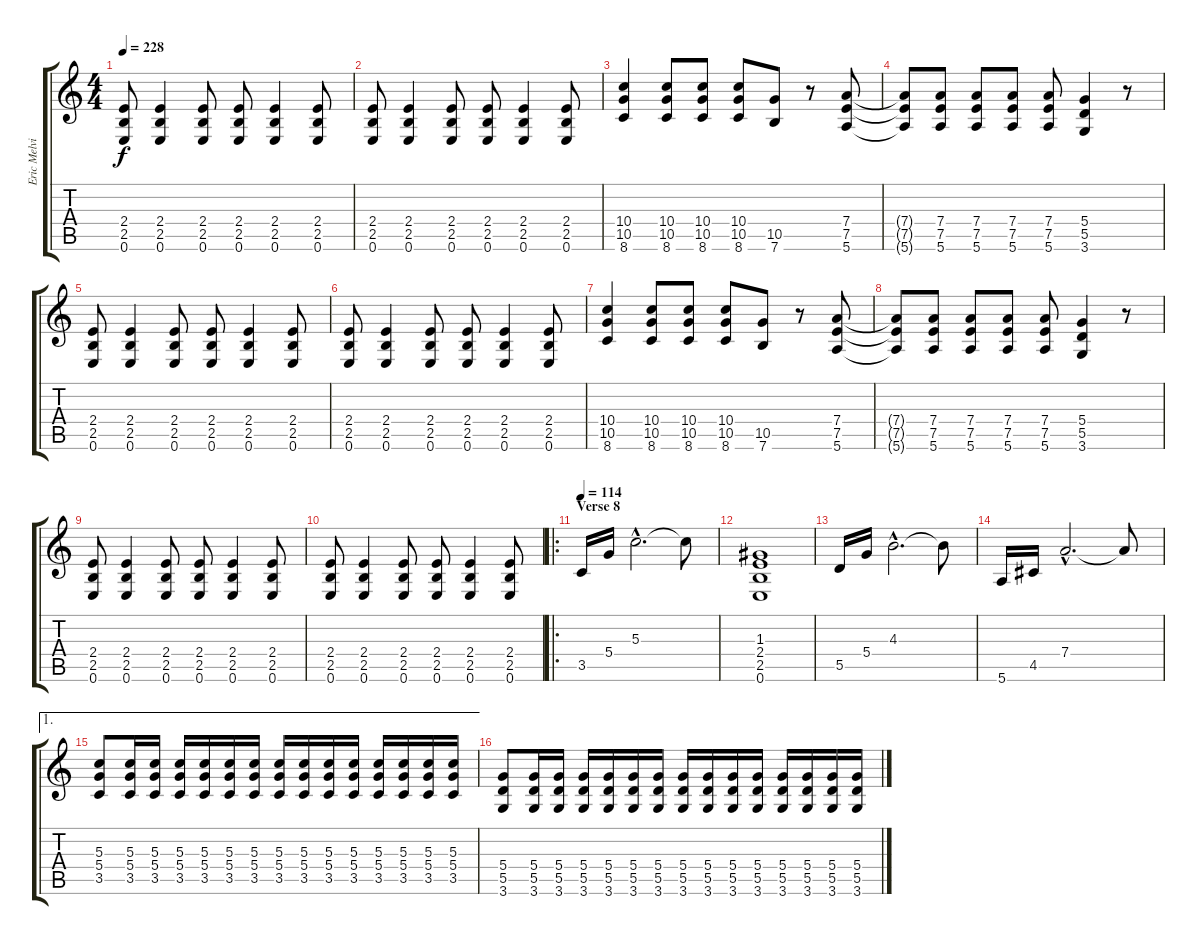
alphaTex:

\track ("Eric Melvin" "Eric Melvi") {instrument distortionguitar}
\staff {score tabs}
\tuning (E4 B3 G3 D3 A2 E2) {hide}
\ts (4 4)
\tempo 228
\clef g2
\ks c
(2.4 2.5 0.6).8{dy f} (2.4 2.5 0.6).4 (2.4 2.5 0.6).8 (2.4 2.5 0.6).8 (2.4 2.5 0.6).4 (2.4 2.5 0.6).8 |
(2.4 2.5 0.6).8 (2.4 2.5 0.6).4 (2.4 2.5 0.6).8 (2.4 2.5 0.6).8 (2.4 2.5 0.6).4 (2.4 2.5 0.6).8 |
(10.4 10.5 8.6).4 (10.4 10.5 8.6).8 (10.4 10.5 8.6).8 (10.4 10.5 8.6).8 (10.5 7.6).8 r.8 (7.4 7.5 5.6).8 |
(7.4{t} 7.5{t} 5.6{t}).8 (7.4 7.5 5.6).8 (7.4 7.5 5.6).8 (7.4 7.5 5.6).8 (7.4 7.5 5.6).8 (5.4 5.5 3.6).4 r.8 |
(2.4 2.5 0.6).8 (2.4 2.5 0.6).4 (2.4 2.5 0.6).8 (2.4 2.5 0.6).8 (2.4 2.5 0.6).4 (2.4 2.5 0.6).8 |
(2.4 2.5 0.6).8 (2.4 2.5 0.6).4 (2.4 2.5 0.6).8 (2.4 2.5 0.6).8 (2.4 2.5 0.6).4 (2.4 2.5 0.6).8 |
(10.4 10.5 8.6).4 (10.4 10.5 8.6).8 (10.4 10.5 8.6).8 (10.4 10.5 8.6).8 (10.5 7.6).8 r.8 (7.4 7.5 5.6).8 |
(7.4{t} 7.5{t} 5.6{t}).8 (7.4 7.5 5.6).8 (7.4 7.5 5.6).8 (7.4 7.5 5.6).8 (7.4 7.5 5.6).8 (5.4 5.5 3.6).4 r.8 |
(2.4 2.5 0.6).8 (2.4 2.5 0.6).4 (2.4 2.5 0.6).8 (2.4 2.5 0.6).8 (2.4 2.5 0.6).4 (2.4 2.5 0.6).8 |
(2.4 2.5 0.6).8 (2.4 2.5 0.6).4 (2.4 2.5 0.6).8 (2.4 2.5 0.6).8 (2.4 2.5 0.6).4 (2.4 2.5 0.6).8 |
\ro
\section ("" "Verse 8")
\tempo 114
3.5.16{instrument electricguitarclean} 5.4.16 5.3{hac}.2{d} 5.3{t}.8 |
(1.3 2.4 2.5 0.6).1 |
5.5.16 5.4.16 4.3{hac}.2{d} 4.3{t}.8 |
5.6.16 4.5.16 7.4{hac}.2{d} 7.4{t}.8 |
\ae 1
(5.3 5.4 3.5).8{volume 14 instrument distortionguitar} (5.3 5.4 3.5).16 (5.3 5.4 3.5).16 (5.3 5.4 3.5).16 (5.3 5.4 3.5).16 (5.3 5.4 3.5).16 (5.3 5.4 3.5).16 (5.3 5.4 3.5).16 (5.3 5.4 3.5).16 (5.3 5.4 3.5).16 (5.3 5.4 3.5).16 (5.3 5.4 3.5).16 (5.3 5.4 3.5).16 (5.3 5.4 3.5).16 (5.3 5.4 3.5).16 |
(5.4 5.5 3.6).8 (5.4 5.5 3.6).16 (5.4 5.5 3.6).16 (5.4 5.5 3.6).16 (5.4 5.5 3.6).16 (5.4 5.5 3.6).16 (5.4 5.5 3.6).16 (5.4 5.5 3.6).16 (5.4 5.5 3.6).16 (5.4 5.5 3.6).16 (5.4 5.5 3.6).16 (5.4 5.5 3.6).16 (5.4 5.5 3.6).16 (5.4 5.5 3.6).16 (5.4 5.5 3.6).16
